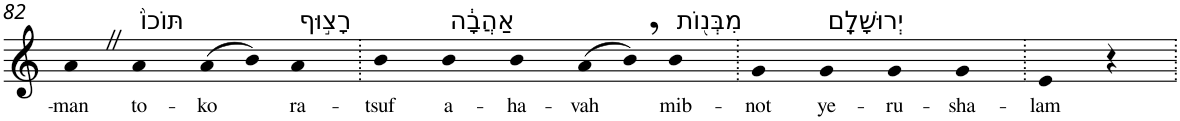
**kern	**text
*part1	*part1
*staff1	*staff1
*I"Piano	*
*I'Pno	*
!!LO:PB:g=z
*clefG2	*
*k[]	*
=82	=82
!	!LO:LY:b
4aZ	-man
!LO:TX:a:t=תּוֹכוֹ֙	!
!	!LO:LY:b
4a	to-
!	!LO:LY:b
(>8a	-ko
8b)	.
!LO:TX:a:t=רָצ֣וּף	!
!	!LO:LY:b
4a	ra-
=83.	=83.
!	!LO:LY:b
4b	-tsuf
!LO:TX:a:t=אַהֲבָ֔ה	!
!	!LO:LY:b
4b	a-
!	!LO:LY:b
4b	-ha-
!	!LO:LY:b
(>8a	-vah
8b,)	.
!LO:TX:a:t=מִבְּנ֖וֹת	!
!	!LO:LY:b
4b	mib-
=84.	=84.
!	!LO:LY:b
4g	-not
!LO:TX:a:t=יְרוּשָׁלִָֽם	!
!	!LO:LY:b
4g	ye-
!	!LO:LY:b
4g	-ru-
!	!LO:LY:b
4g	-sha-
=85.	=85.
!	!LO:LY:b
4e	-lam
4r	.
=.	=.
*-	*-
